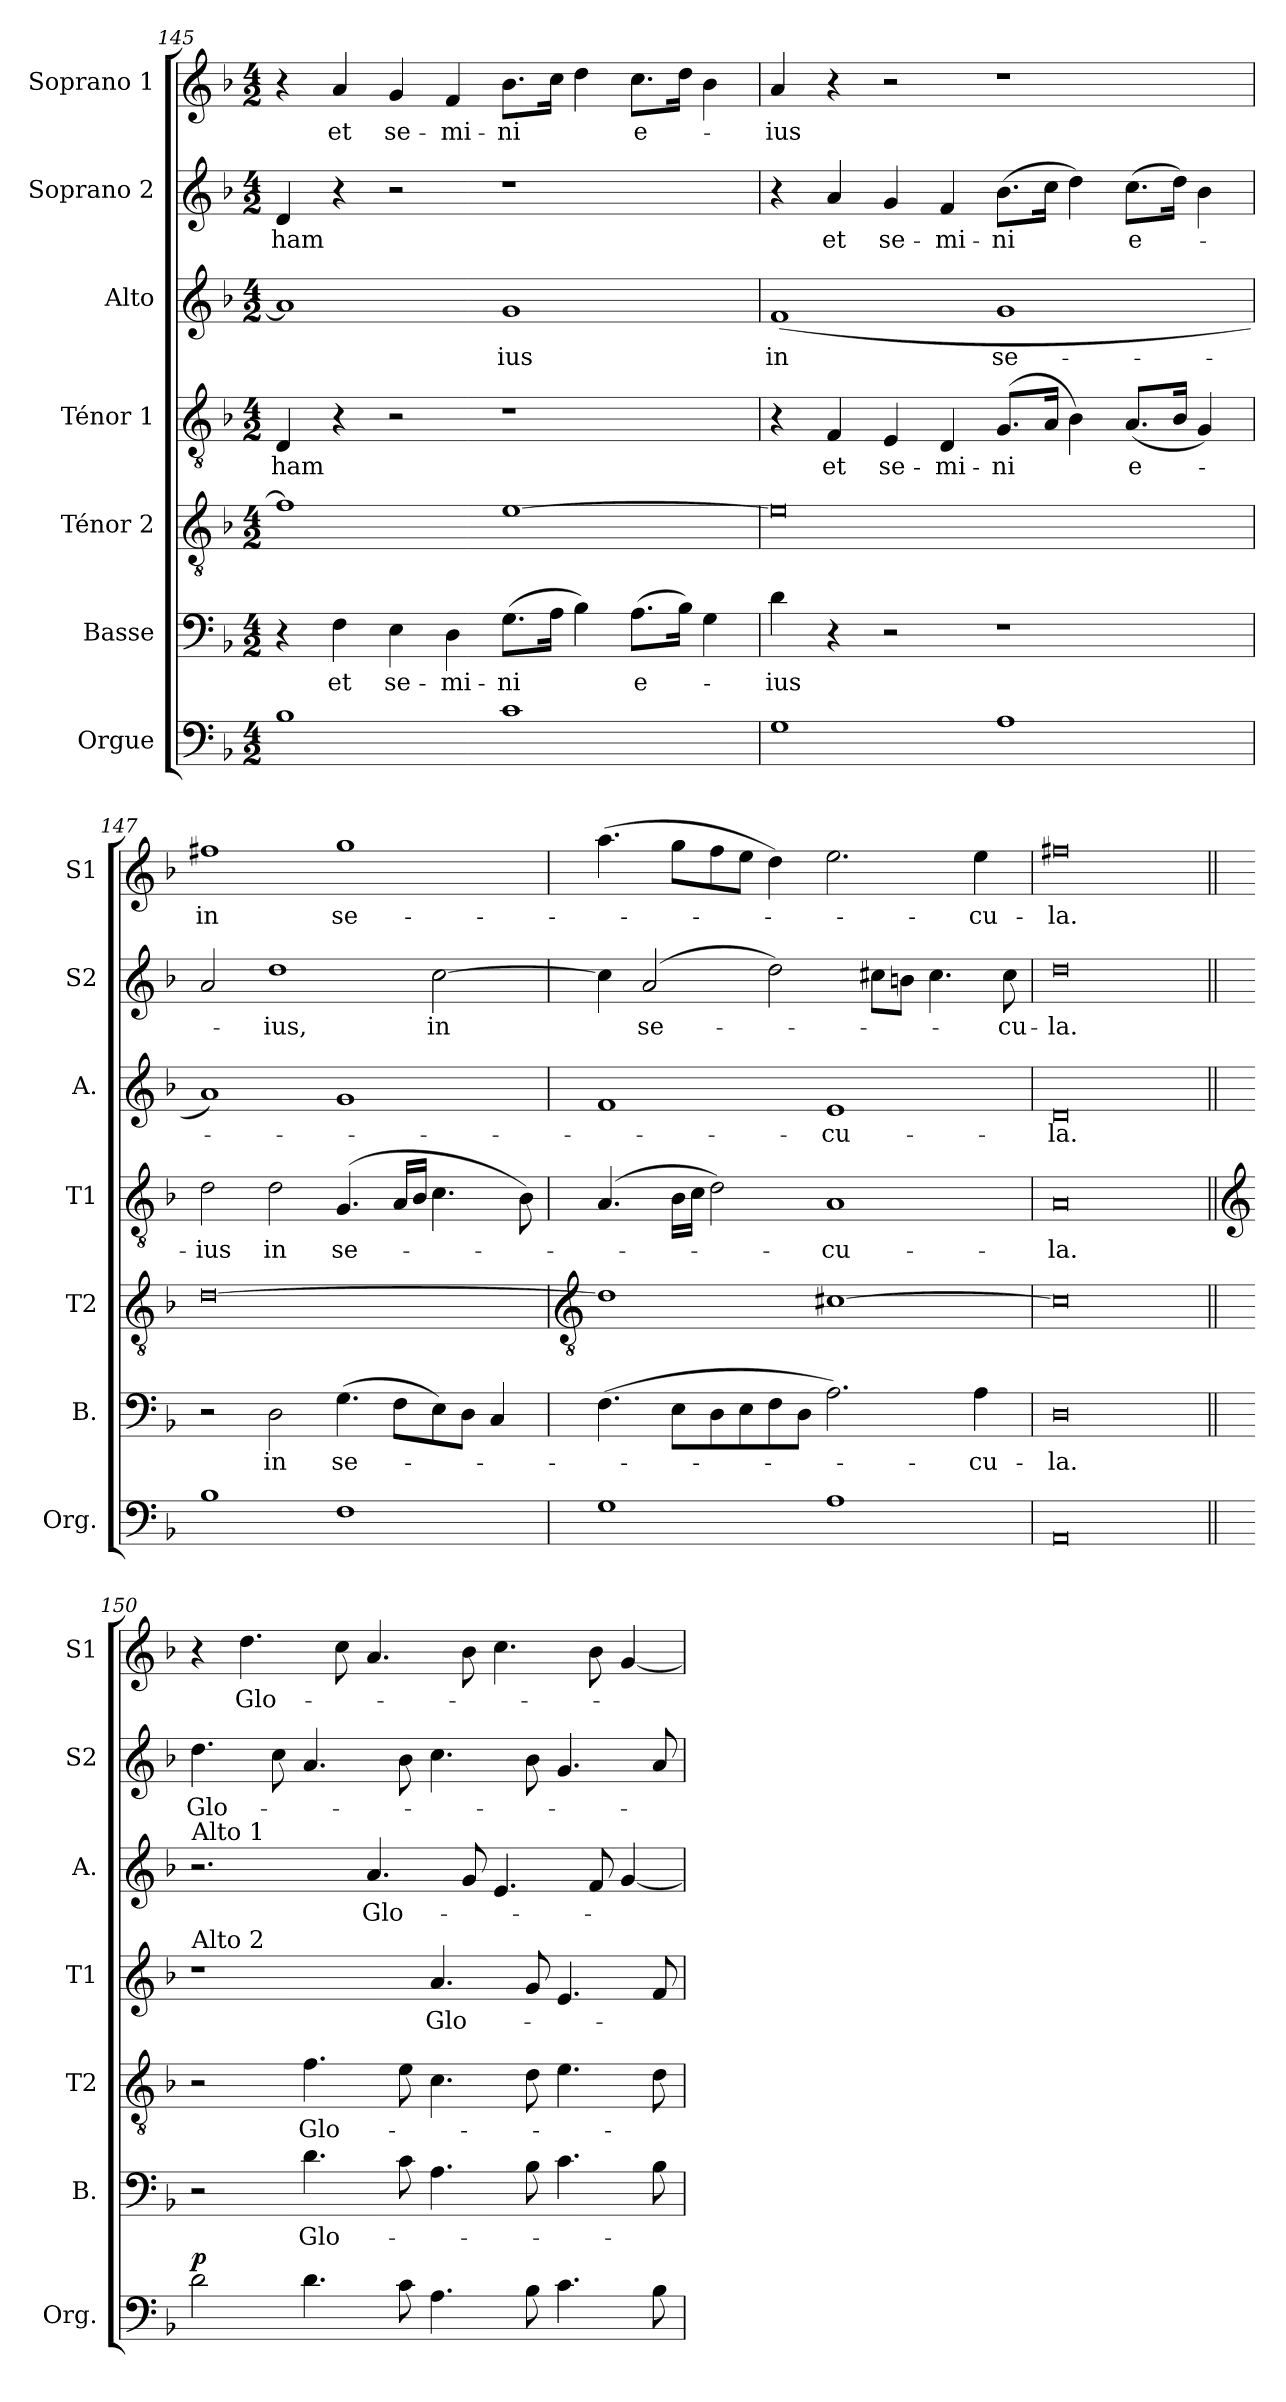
**kern	**dynam	**kern	**text	**kern	**text	**kern	**text	**kern	**text	**kern	**text	**kern	**text
*part7	*part7	*part6	*part6	*part5	*part5	*part4	*part4	*part3	*part3	*part2	*part2	*part1	*part1
*staff7	*staff7	*staff6	*staff6	*staff5	*staff5	*staff4	*staff4	*staff3	*staff3	*staff2	*staff2	*staff1	*staff1
*I"Orgue	*	*I"Basse	*	*I"Ténor 2	*	*I"Ténor 1	*	*I"Alto	*	*I"Soprano 2	*	*I"Soprano 1	*
*I'Org.	*	*I'B.	*	*I'T2	*	*I'T1	*	*I'A.	*	*I'S2	*	*I'S1	*
*clefF4	*	*clefF4	*	*clefGv2	*	*clefGv2	*	*clefG2	*	*clefG2	*	*clefG2	*
*k[b-]	*	*k[b-]	*	*k[b-]	*	*k[b-]	*	*k[b-]	*	*k[b-]	*	*k[b-]	*
*M4/2	*	*M4/2	*	*M4/2	*	*M4/2	*	*M4/2	*	*M4/2	*	*M4/2	*
=145	=145	=145	=145	=145	=145	=145	=145	=145	=145	=145	=145	=145	=145
!	!	!	!	!	!	!	!LO:LY:b	!	!	!	!LO:LY:b	!	!
1B-	.	4r	.	1f]	.	4D/	-ham	1a]	.	4d/	-ham	4r	.
!	!	!	!LO:LY:b	!	!	!	!	!	!	!	!	!	!LO:LY:b
.	.	4F\	et	.	.	4r	.	.	.	4r	.	4a/	et
!	!	!	!LO:LY:b	!	!	!	!	!	!	!	!	!	!LO:LY:b
.	.	4E\	se-	.	.	2r	.	.	.	2r	.	4g/	se-
!	!	!	!LO:LY:b	!	!	!	!	!	!	!	!	!	!LO:LY:b
.	.	4D\	-mi-	.	.	.	.	.	.	.	.	4f/	-mi-
!	!	!	!LO:LY:b	!	!	!	!	!	!LO:LY:b	!	!	!	!LO:LY:b
1c	.	(>8.G\L	-ni	[1e	.	1r	.	1g	-ius	1r	.	8.b-\L	-ni
.	.	16A\Jk	.	.	.	.	.	.	.	.	.	16cc\Jk	.
.	.	4B-\)	.	.	.	.	.	.	.	.	.	4dd\	.
!	!	!	!LO:LY:b	!	!	!	!	!	!	!	!	!	!LO:LY:b
.	.	(>8.A\L	e-	.	.	.	.	.	.	.	.	8.cc\L	e-
.	.	16B-\Jk)	.	.	.	.	.	.	.	.	.	16dd\Jk	.
.	.	4G\	.	.	.	.	.	.	.	.	.	4b-\	.
!!LO:LB:g=z
=146	=146	=146	=146	=146	=146	=146	=146	=146	=146	=146	=146	=146	=146
!	!	!	!LO:LY:b	!	!	!	!	!	!LO:LY:b	!	!	!	!LO:LY:b
1G	.	4d\	-ius	0e]	.	4r	.	(>1f	in	4r	.	4a/	-ius
!	!	!	!	!	!	!	!LO:LY:b	!	!	!	!LO:LY:b	!	!
.	.	4r	.	.	.	4F/	et	.	.	4a/	et	4r	.
!	!	!	!	!	!	!	!LO:LY:b	!	!	!	!LO:LY:b	!	!
.	.	2r	.	.	.	4E/	se-	.	.	4g/	se-	2r	.
!	!	!	!	!	!	!	!LO:LY:b	!	!	!	!LO:LY:b	!	!
.	.	.	.	.	.	4D/	-mi-	.	.	4f/	-mi-	.	.
!	!	!	!	!	!	!	!LO:LY:b	!	!LO:LY:b	!	!LO:LY:b	!	!
1A	.	1r	.	.	.	(>8.G/L	-ni	1g	se-	(>8.b-\L	-ni	1r	.
.	.	.	.	.	.	16A/Jk	.	.	.	16cc\Jk	.	.	.
.	.	.	.	.	.	4B-\)	.	.	.	4dd\)	.	.	.
!	!	!	!	!	!	!	!LO:LY:b	!	!	!	!LO:LY:b	!	!
.	.	.	.	.	.	(>8.A/L	e-	.	.	(>8.cc\L	e-	.	.
.	.	.	.	.	.	16B-/Jk	.	.	.	16dd\Jk)	.	.	.
.	.	.	.	.	.	4G/)	.	.	.	4b-\	.	.	.
=147	=147	=147	=147	=147	=147	=147	=147	=147	=147	=147	=147	=147	=147
!	!	!	!	!	!	!	!LO:LY:b	!	!	!	!	!	!LO:LY:b
1B-	.	2r	.	[0d	.	2d\	-ius	1a)	.	2a/	.	1ff#X	in
!	!	!	!LO:LY:b	!	!	!	!LO:LY:b	!	!	!	!LO:LY:b	!	!
.	.	2D\	in	.	.	2d\	in	.	.	1dd	-ius,	.	.
!	!	!	!LO:LY:b	!	!	!	!LO:LY:b	!	!	!	!	!	!LO:LY:b
1F	.	(>4.G\	se-	.	.	(>4.G/	se-	1g	.	.	.	1gg	se-
.	.	8F\L	.	.	.	16A/LL	.	.	.	.	.	.	.
.	.	.	.	.	.	16B-/JJ	.	.	.	.	.	.	.
!	!	!	!	!	!	!	!	!	!	!	!LO:LY:b	!	!
.	.	8E\)	.	.	.	4.c\	.	.	.	[2cc\	in	.	.
.	.	8D\J	.	.	.	.	.	.	.	.	.	.	.
.	.	4C/	.	.	.	.	.	.	.	.	.	.	.
.	.	.	.	.	.	8B-\)	.	.	.	.	.	.	.
=148	=148	=148	=148	=148	=148	=148	=148	=148	=148	=148	=148	=148	=148
*	*	*	*	*clefGv2	*	*	*	*	*	*	*	*	*
1G	.	(>4.F\	.	1d]	.	(>4.A/	.	1f	.	4cc\]	.	(>4.aa\	.
!	!	!	!	!	!	!	!	!	!	!	!LO:LY:b	!	!
.	.	.	.	.	.	.	.	.	.	(>2a/	se-	.	.
.	.	8E\L	.	.	.	16B-\LL	.	.	.	.	.	8gg\L	.
.	.	.	.	.	.	16c\JJ	.	.	.	.	.	.	.
.	.	8D\	.	.	.	2d\)	.	.	.	.	.	8ff\	.
.	.	8E\	.	.	.	.	.	.	.	.	.	8ee\J	.
.	.	8F\	.	.	.	.	.	.	.	2dd\)	.	4dd\)	.
.	.	8D\J	.	.	.	.	.	.	.	.	.	.	.
!	!	!	!	!	!	!	!LO:LY:b	!	!LO:LY:b	!	!	!	!
1A	.	2.A\)	.	[1c#X	.	1A	-cu-	1e	-cu-	.	.	2.ee\	.
.	.	.	.	.	.	.	.	.	.	8cc#X\L	.	.	.
.	.	.	.	.	.	.	.	.	.	8bn\J	.	.	.
.	.	.	.	.	.	.	.	.	.	4.cc#\	.	.	.
!	!	!	!LO:LY:b	!	!	!	!	!	!	!	!	!	!LO:LY:b
.	.	4A\	-cu-	.	.	.	.	.	.	.	.	4ee\	cu-
!	!	!	!	!	!	!	!	!	!	!	!LO:LY:b	!	!
.	.	.	.	.	.	.	.	.	.	8cc#\	-cu-	.	.
=149	=149	=149	=149	=149	=149	=149	=149	=149	=149	=149	=149	=149	=149
!	!	!	!LO:LY:b	!	!	!	!LO:LY:b	!	!LO:LY:b	!	!LO:LY:b	!	!LO:LY:b
0AA	.	0D	-la.	0c#]	.	0A	-la.	0d	-la.	0dd	-la.	0ff#X	-la.
!!LO:PB:g=z
=150||	=150||	=150||	=150||	=150||	=150||	=150||	=150||	=150||	=150||	=150||	=150||	=150||	=150||
*	*	*	*	*	*	*clefG2	*	*	*	*	*	*	*
!	!	!	!	!	!	!	!	!LO:TX:a:t=Alto 1	!	!	!	!	!
!	!	!	!	!	!	!LO:TX:a:t=Alto 2	!	!	!	!	!	!	!
!	!LO:DY:a	!	!	!	!	!	!	!	!	!	!LO:LY:b	!	!
2d\	p	2r	.	2r	.	1r	.	2.r	.	4.dd\	Glo-	4r	.
!	!	!	!	!	!	!	!	!	!	!	!	!	!LO:LY:b
.	.	.	.	.	.	.	.	.	.	.	.	4.dd\	Glo-
.	.	.	.	.	.	.	.	.	.	8cc\	.	.	.
!	!	!	!LO:LY:b	!	!LO:LY:b	!	!	!	!	!	!	!	!
4.d\	.	4.d\	Glo-	4.f\	Glo-	.	.	.	.	4.a/	.	.	.
.	.	.	.	.	.	.	.	.	.	.	.	8cc\	.
!	!	!	!	!	!	!	!	!	!LO:LY:b	!	!	!	!
.	.	.	.	.	.	.	.	4.a/	Glo-	.	.	4.a/	.
8c\	.	8c\	.	8e\	.	.	.	.	.	8b-\	.	.	.
!	!	!	!	!	!	!	!LO:LY:b	!	!	!	!	!	!
4.A\	.	4.A\	.	4.c\	.	4.a/	Glo-	.	.	4.cc\	.	.	.
.	.	.	.	.	.	.	.	8g/	.	.	.	8b-\	.
.	.	.	.	.	.	.	.	4.e/	.	.	.	4.cc\	.
8B-\	.	8B-\	.	8d\	.	8g/	.	.	.	8b-\	.	.	.
4.c\	.	4.c\	.	4.e\	.	4.e/	.	.	.	4.g/	.	.	.
.	.	.	.	.	.	.	.	8f/	.	.	.	8b-\	.
.	.	.	.	.	.	.	.	[4g/	.	.	.	[4g/	.
8B-\	.	8B-\	.	8d\	.	8f/	.	.	.	8a/	.	.	.
=	=	=	=	=	=	=	=	=	=	=	=	=	=
*-	*-	*-	*-	*-	*-	*-	*-	*-	*-	*-	*-	*-	*-
